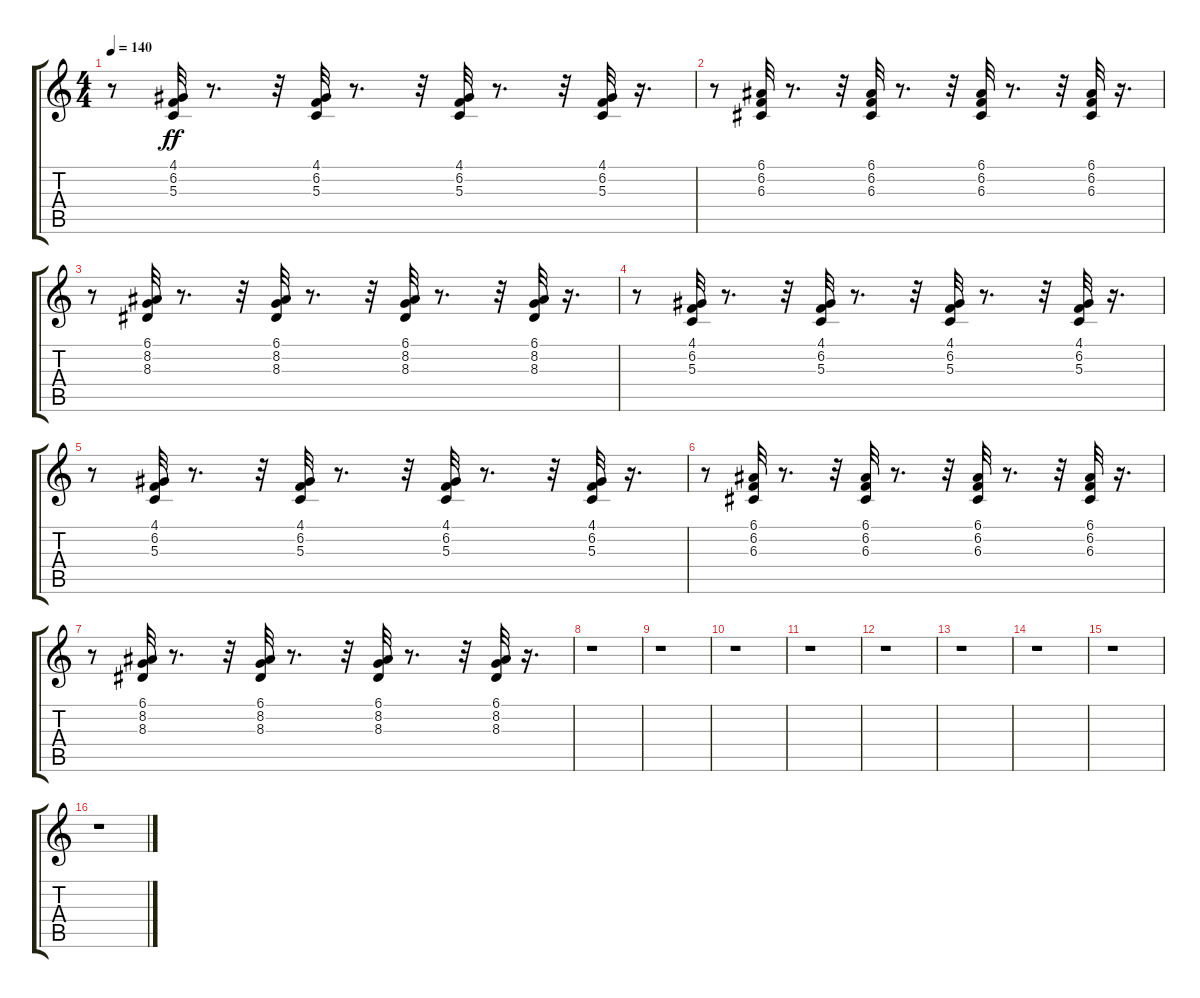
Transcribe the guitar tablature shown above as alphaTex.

\track "" {instrument brightacousticpiano}
\staff {score tabs}
\tuning (E4 B3 G3 D3 A2 E2) {hide}
\ts (4 4)
\tempo 140
\clef g2
\ks c
r.8{dy ff} (4.1 6.2 5.3).32 r.8{d} r.32 (4.1 6.2 5.3).32 r.8{d} r.32 (4.1 6.2 5.3).32 r.8{d} r.32 (4.1 6.2 5.3).32 r.16{d} |
r.8 (6.1 6.2 6.3).32 r.8{d} r.32 (6.1 6.2 6.3).32 r.8{d} r.32 (6.1 6.2 6.3).32 r.8{d} r.32 (6.1 6.2 6.3).32 r.16{d} |
r.8 (6.1 8.2 8.3).32 r.8{d} r.32 (6.1 8.2 8.3).32 r.8{d} r.32 (6.1 8.2 8.3).32 r.8{d} r.32 (6.1 8.2 8.3).32 r.16{d} |
r.8 (4.1 6.2 5.3).32 r.8{d} r.32 (4.1 6.2 5.3).32 r.8{d} r.32 (4.1 6.2 5.3).32 r.8{d} r.32 (4.1 6.2 5.3).32 r.16{d} |
r.8 (4.1 6.2 5.3).32 r.8{d} r.32 (4.1 6.2 5.3).32 r.8{d} r.32 (4.1 6.2 5.3).32 r.8{d} r.32 (4.1 6.2 5.3).32 r.16{d} |
r.8 (6.1 6.2 6.3).32 r.8{d} r.32 (6.1 6.2 6.3).32 r.8{d} r.32 (6.1 6.2 6.3).32 r.8{d} r.32 (6.1 6.2 6.3).32 r.16{d} |
r.8 (6.1 8.2 8.3).32 r.8{d} r.32 (6.1 8.2 8.3).32 r.8{d} r.32 (6.1 8.2 8.3).32 r.8{d} r.32 (6.1 8.2 8.3).32 r.16{d} |
r.1 |
r.1 |
r.1 |
r.1 |
r.1 |
r.1 |
r.1 |
r.1 |
r.1
